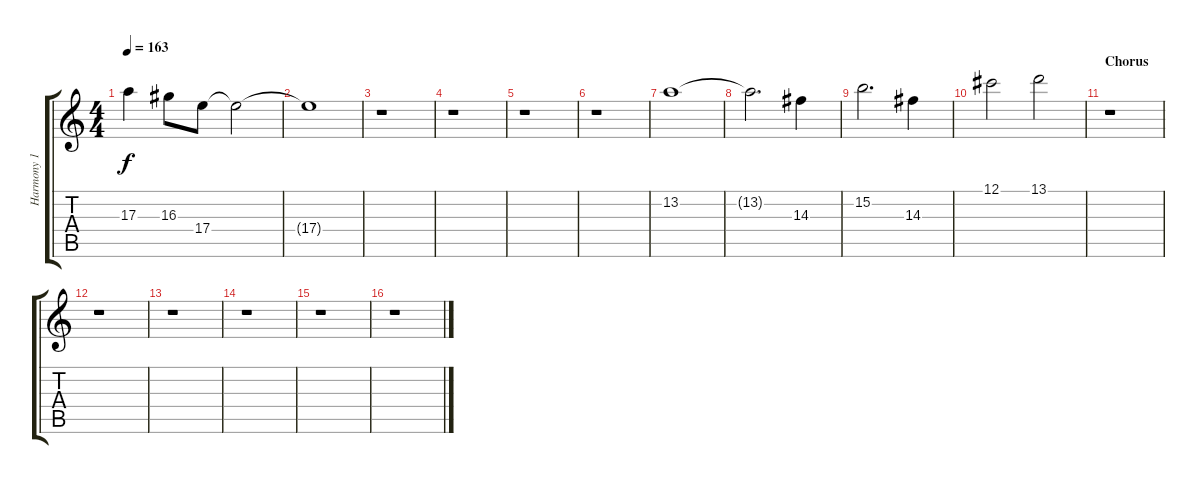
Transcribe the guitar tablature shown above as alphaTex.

\track ("Harmony 1" "Harmony 1") {instrument overdrivenguitar}
\staff {score tabs}
\tuning (Db4 Ab3 E3 B2 Gb2 B1) {hide}
\ts (4 4)
\tempo 163
\clef g2
\ks aminor
17.3{t}.4{dy f} 16.3.8 17.4.8 17.4{t}.2 |
17.4{t}.1 |
r.1 |
r.1 |
r.1 |
r.1 |
13.2.1 |
13.2{t}.2{d} 14.3.4 |
15.2.2{d} 14.3.4 |
12.1.2 13.1.2 |
\section ("" "Chorus")
r.1 |
r.1 |
r.1 |
r.1 |
r.1 |
r.1
